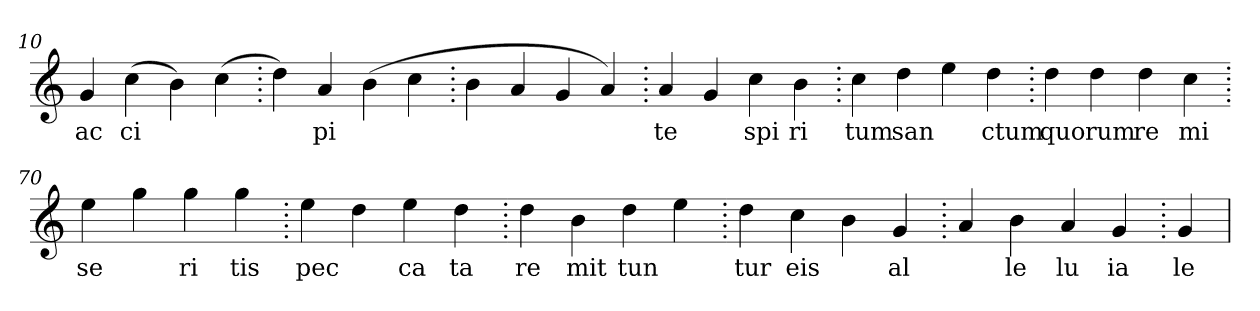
**kern	**text
*part1	*part1
*staff1	*staff1
*clefG2	*
=10.	=10.
4g	ac
(>4cc	ci
4b)	.
(>4cc	.
=20.	=20.
4dd)	.
4a	pi
(>4b	.
4cc	.
=30.	=30.
4b	.
4a	.
4g	.
4a)	.
=40.	=40.
4a	te
4g	.
4cc	spi
4b	ri
=50.	=50.
4cc	tum
4dd	san
4ee	.
4dd	ctum
=60.	=60.
4dd	quo
4dd	rum
4dd	re
4cc	mi
=70.	=70.
4ee	se
4gg	.
4gg	ri
4gg	tis
=80.	=80.
4ee	pec
4dd	.
4ee	ca
4dd	ta
=90.	=90.
4dd	re
4b	mit
4dd	tun
4ee	.
=100.	=100.
4dd	tur
4cc	eis
4b	.
4g	al
=110.	=110.
4a	.
4b	le
4a	lu
4g	ia
=120.	=120.
4g	le
=	=
*-	*-
